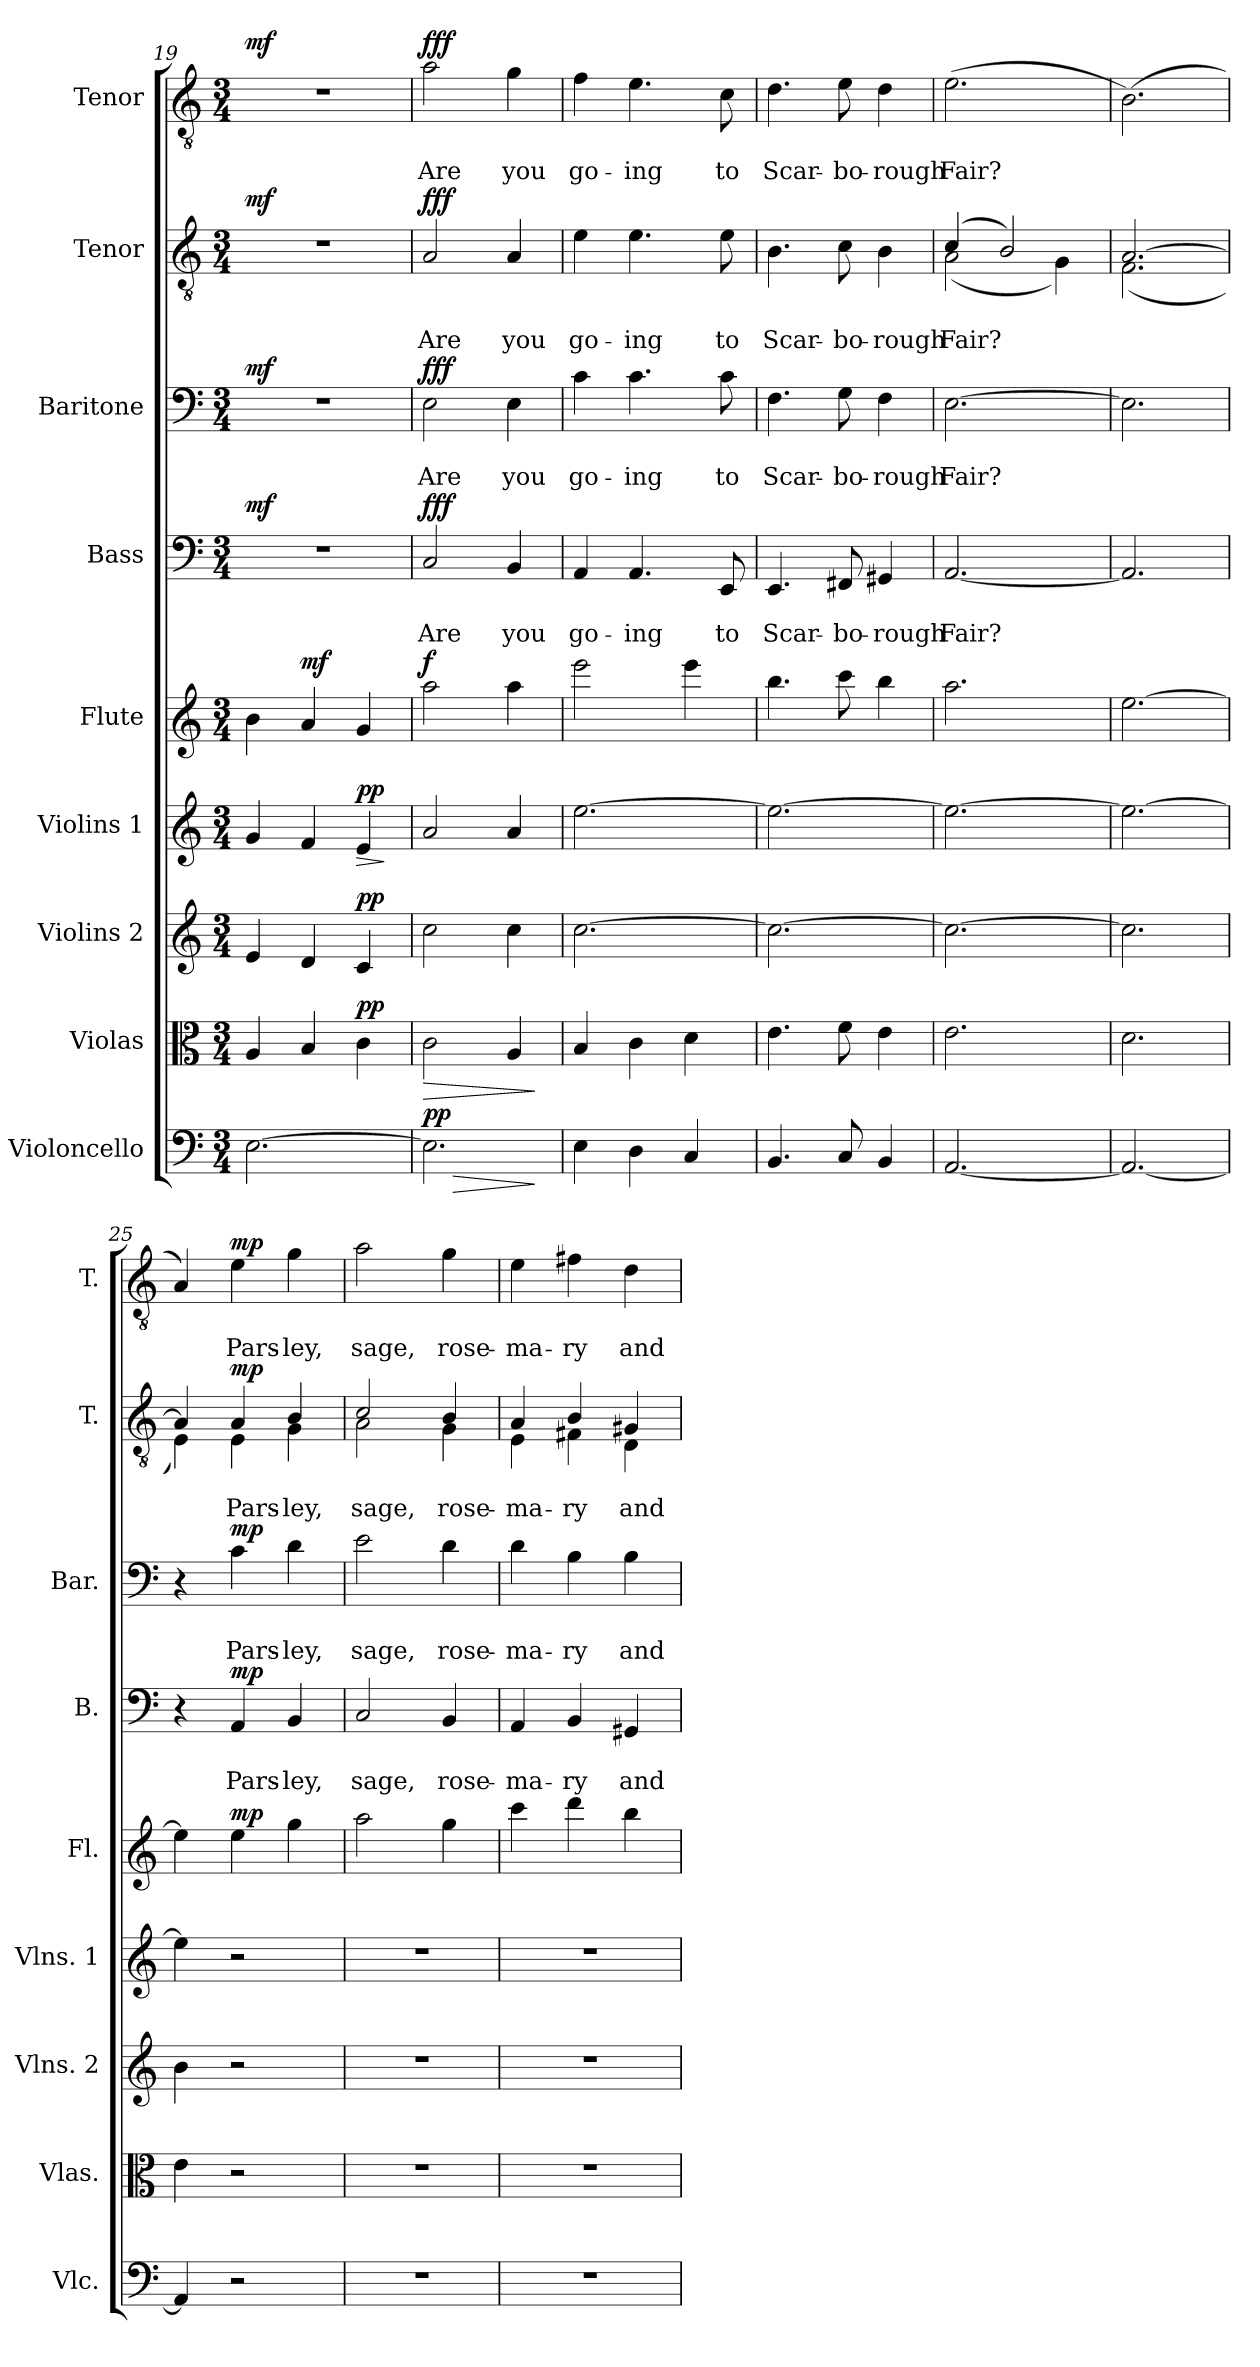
**kern	**dynam	**kern	**dynam	**kern	**dynam	**kern	**dynam	**kern	**dynam	**kern	**text	**text	**dynam	**kern	**text	**text	**dynam	**kern	**text	**text	**dynam	**kern	**text	**text	**dynam
*part9	*part9	*part8	*part8	*part7	*part7	*part6	*part6	*part5	*part5	*part4	*part4	*part4	*part4	*part3	*part3	*part3	*part3	*part2	*part2	*part2	*part2	*part1	*part1	*part1	*part1
*staff9	*staff9	*staff8	*staff8	*staff7	*staff7	*staff6	*staff6	*staff5	*staff5	*staff4	*staff4	*staff4	*staff4	*staff3	*staff3	*staff3	*staff3	*staff2	*staff2	*staff2	*staff2	*staff1	*staff1	*staff1	*staff1
*I"Violoncello	*	*I"Violas	*	*I"Violins 2	*	*I"Violins 1	*	*I"Flute	*	*I"Bass	*	*	*	*I"Baritone	*	*	*	*I"Tenor	*	*	*	*I"Tenor	*	*	*
*I'Vlc.	*	*I'Vlas.	*	*I'Vlns. 2	*	*I'Vlns. 1	*	*I'Fl.	*	*I'B.	*	*	*	*I'Bar.	*	*	*	*I'T.	*	*	*	*I'T.	*	*	*
*clefF4	*	*clefC3	*	*clefG2	*	*clefG2	*	*clefG2	*	*clefF4	*	*	*	*clefF4	*	*	*	*clefGv2	*	*	*	*clefGv2	*	*	*
*k[]	*	*k[]	*	*k[]	*	*k[]	*	*k[]	*	*k[]	*	*	*	*k[]	*	*	*	*k[]	*	*	*	*k[]	*	*	*
*C:	*	*C:	*	*C:	*	*C:	*	*C:	*	*C:	*	*	*	*C:	*	*	*	*C:	*	*	*	*C:	*	*	*
*M3/4	*	*M3/4	*	*M3/4	*	*M3/4	*	*M3/4	*	*M3/4	*	*	*	*M3/4	*	*	*	*M3/4	*	*	*	*M3/4	*	*	*
=19	=19	=19	=19	=19	=19	=19	=19	=19	=19	=19	=19	=19	=19	=19	=19	=19	=19	=19	=19	=19	=19	=19	=19	=19	=19
!	!	!	!	!	!	!	!	!	!	!	!	!	!LO:DY:a	!	!	!	!LO:DY:a	!	!	!	!LO:DY:a	!	!	!	!LO:DY:a
[2.E\	.	4A/	.	4e/	.	4g/	.	4b\	.	2.r	.	.	mf	2.r	.	.	mf	2.r	.	.	mf	2.r	.	.	mf
!	!	!	!	!	!	!	!	!	!LO:DY:a	!	!	!	!	!	!	!	!	!	!	!	!	!	!	!	!
.	.	4B/	.	4d/	.	4f/	.	4a/	mf	.	.	.	.	.	.	.	.	.	.	.	.	.	.	.	.
!	!	!	!LO:DY:a	!	!LO:DY:a	!	!LO:HP:b	!	!	!	!	!	!	!	!	!	!	!	!	!	!	!	!	!	!
!	!	!	!	!	!	!	!LO:DY:n=1:a	!	!	!	!	!	!	!	!	!	!	!	!	!	!	!	!	!	!
.	.	4c\	pp	4c/	pp	4e/	> pp	4g/	.	.	.	.	.	.	.	.	.	.	.	.	.	.	.	.	.
.	.	.	.	.	.	.	]	.	.	.	.	.	.	.	.	.	.	.	.	.	.	.	.	.	.
=20	=20	=20	=20	=20	=20	=20	=20	=20	=20	=20	=20	=20	=20	=20	=20	=20	=20	=20	=20	=20	=20	=20	=20	=20	=20
!	!LO:HP:b	!	!	!	!	!	!	!	!	!	!	!	!	!	!	!	!	!	!	!	!	!	!	!	!
!	!LO:HP:n=1:b	!	!LO:HP:b	!	!	!	!	!	!	!	!	!	!	!	!	!	!	!	!	!	!	!	!	!	!
!	!LO:DY:n=1:a	!	!	!	!	!	!	!	!LO:DY:a	!	!	!	!LO:DY:a	!	!	!	!LO:DY:a	!	!	!	!LO:DY:a	!	!	!	!LO:DY:a
2.E\]	> > pp	2c\	>	2cc\	.	2a/	.	2aa\	f	2C/	.	Are	fff	2E\	.	Are	fff	2A/	.	Are	fff	2a\	.	Are	fff
.	.	4A/	.	4cc\	.	4a/	.	4aa\	.	4BB/	.	you	.	4E\	.	you	.	4A/	.	you	.	4g\	.	you	.
.	]	.	]	.	.	.	.	.	.	.	.	.	.	.	.	.	.	.	.	.	.	.	.	.	.
=21	=21	=21	=21	=21	=21	=21	=21	=21	=21	=21	=21	=21	=21	=21	=21	=21	=21	=21	=21	=21	=21	=21	=21	=21	=21
4E\	.	4B/	.	[2.cc\	.	[2.ee\	.	2eee\	.	4AA/	.	go-	.	4c\	.	go-	.	4e\	.	go-	.	4f\	.	go-	.
4D\	]	4c\	.	.	.	.	.	.	.	4.AA/	.	-ing	.	4.c\	.	-ing	.	4.e\	.	-ing	.	4.e\	.	-ing	.
4C/	.	4d\	.	.	.	.	.	4eee\	.	.	.	.	.	.	.	.	.	.	.	.	.	.	.	.	.
.	.	.	.	.	.	.	.	.	.	8EE/	.	to	.	8c\	.	to	.	8e\	.	to	.	8c\	.	to	.
=22	=22	=22	=22	=22	=22	=22	=22	=22	=22	=22	=22	=22	=22	=22	=22	=22	=22	=22	=22	=22	=22	=22	=22	=22	=22
4.BB/	.	4.e\	.	2.cc\_	.	2.ee\_	.	4.bb\	.	4.EE/	.	Scar-	.	4.F\	.	Scar-	.	4.B\	.	Scar-	.	4.d\	.	Scar-	.
8C/	.	8f\	.	.	.	.	.	8ccc\	.	8FF#X/	.	-bo-	.	8G\	.	-bo-	.	8c\	.	-bo-	.	8e\	.	-bo-	.
4BB/	.	4e\	.	.	.	.	.	4bb\	.	4GG#X/	.	-rough	.	4F\	.	-rough	.	4B\	.	-rough	.	4d\	.	-rough	.
=23	=23	=23	=23	=23	=23	=23	=23	=23	=23	=23	=23	=23	=23	=23	=23	=23	=23	=23	=23	=23	=23	=23	=23	=23	=23
*	*	*	*	*	*	*	*	*	*	*	*	*	*	*	*	*	*	*^	*	*	*	*	*	*	*
[2.AA/	.	2.e\	.	2.cc\_	.	2.ee\_	.	2.aa\	.	[2.AA/	.	Fair?	.	[2.E\	.	Fair?	.	(4c/	(2A\	.	Fair?	.	(2.e\	.	Fair?	.
.	.	.	.	.	.	.	.	.	.	.	.	.	.	.	.	.	.	2B/)	.	.	.	.	.	.	.	.
.	.	.	.	.	.	.	.	.	.	.	.	.	.	.	.	.	.	.	4G\)	.	.	.	.	.	.	.
=24	=24	=24	=24	=24	=24	=24	=24	=24	=24	=24	=24	=24	=24	=24	=24	=24	=24	=24	=24	=24	=24	=24	=24	=24	=24	=24
2.AA/_	.	2.d\	.	2.cc\]	.	2.ee\_	.	[2.ee\	.	2.AA/]	.	.	.	2.E\]	.	.	.	[2.A/	(2.F\	.	.	.	(2.B\)	.	.	.
!!LO:PB:g=z
=25	=25	=25	=25	=25	=25	=25	=25	=25	=25	=25	=25	=25	=25	=25	=25	=25	=25	=25	=25	=25	=25	=25	=25	=25	=25	=25
4AA/]	.	4e\	.	4b\	.	4ee\]	.	4ee\]	.	4r	.	.	.	4r	.	.	.	4A/]	4E\)	.	.	.	4A/)	.	.	.
!	!	!	!	!	!	!	!	!	!LO:DY:a	!	!	!	!LO:DY:a	!	!	!	!LO:DY:a	!	!	!	!	!LO:DY:a	!	!	!	!LO:DY:a
2r	.	2r	.	2r	.	2r	.	4ee\	mp	4AA/	.	Pars-	mp	4c\	.	Pars-	mp	4A/	4E\	.	Pars-	mp	4e\	.	Pars-	mp
.	.	.	.	.	.	.	.	4gg\	.	4BB/	.	-ley,	.	4d\	.	-ley,	.	4B/	4G\	.	-ley,	.	4g\	.	-ley,	.
=26	=26	=26	=26	=26	=26	=26	=26	=26	=26	=26	=26	=26	=26	=26	=26	=26	=26	=26	=26	=26	=26	=26	=26	=26	=26	=26
2.r	.	2.r	.	2.r	.	2.r	.	2aa\	.	2C/	.	sage,	.	2e\	.	sage,	.	2c/	2A\	.	sage,	.	2a\	.	sage,	.
.	.	.	.	.	.	.	.	4gg\	.	4BB/	.	rose-	.	4d\	.	rose-	.	4B/	4G\	.	rose-	.	4g\	.	rose-	.
=27	=27	=27	=27	=27	=27	=27	=27	=27	=27	=27	=27	=27	=27	=27	=27	=27	=27	=27	=27	=27	=27	=27	=27	=27	=27	=27
2.r	.	2.r	.	2.r	.	2.r	.	4ccc\	.	4AA/	.	-ma-	.	4d\	.	-ma-	.	4A/	4E\	.	-ma-	.	4e\	.	-ma-	.
.	.	.	.	.	.	.	.	4ddd\	.	4BB/	.	-ry	.	4B\	.	-ry	.	4B/	4F#X\	.	-ry	.	4f#X\	.	-ry	.
.	.	.	.	.	.	.	.	4bb\	.	4GG#X/	.	and	.	4B\	.	and	.	4G#X/	4D\	.	and	.	4d\	.	and	.
*	*	*	*	*	*	*	*	*	*	*	*	*	*	*	*	*	*	*v	*v	*	*	*	*	*	*	*
=	=	=	=	=	=	=	=	=	=	=	=	=	=	=	=	=	=	=	=	=	=	=	=	=	=
*-	*-	*-	*-	*-	*-	*-	*-	*-	*-	*-	*-	*-	*-	*-	*-	*-	*-	*-	*-	*-	*-	*-	*-	*-	*-
